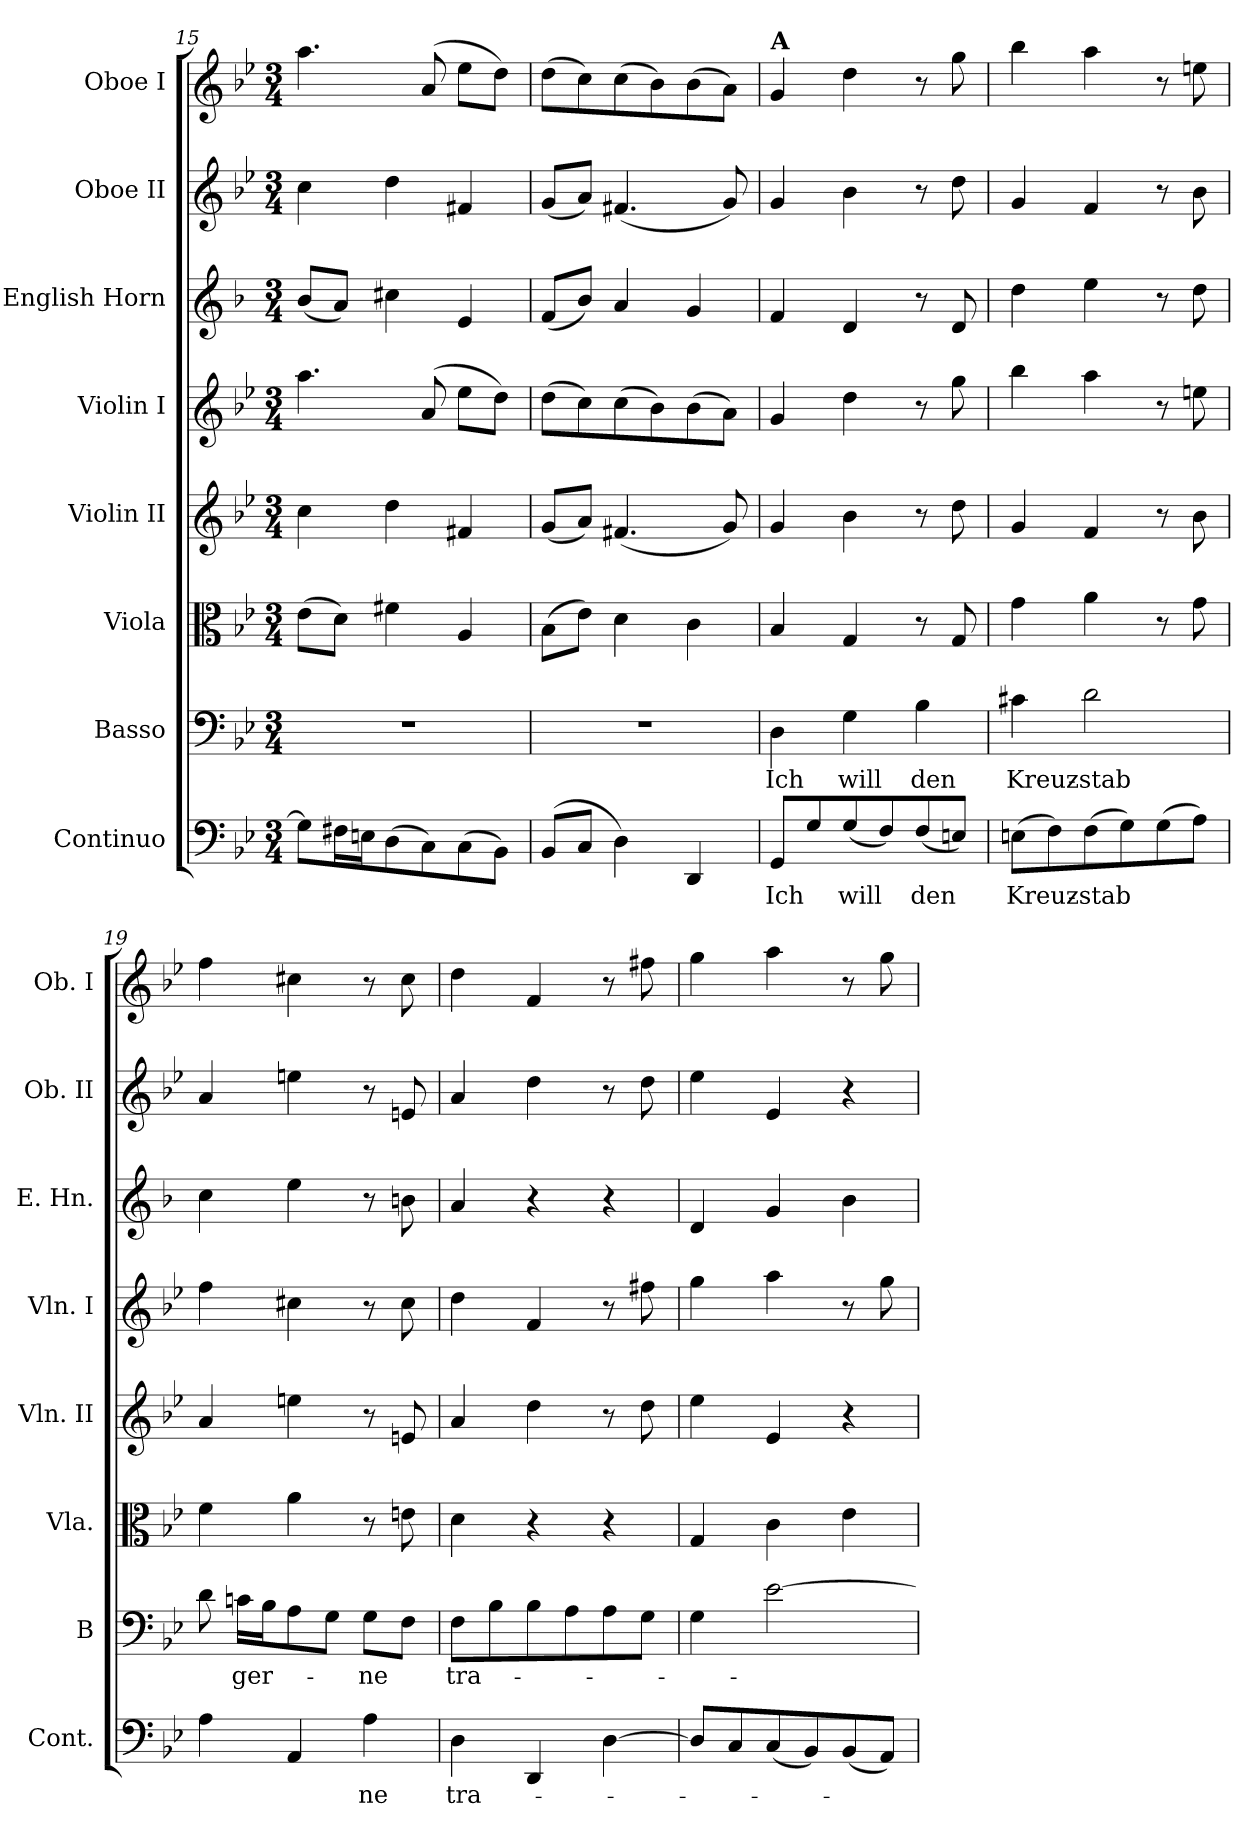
**kern	**text	**kern	**text	**kern	**kern	**kern	**kern	**kern	**kern
*part8	*part8	*part7	*part7	*part6	*part5	*part4	*part3	*part2	*part1
*staff8	*staff8	*staff7	*staff7	*staff6	*staff5	*staff4	*staff3	*staff2	*staff1
*I"Continuo	*	*I"Basso	*	*I"Viola	*I"Violin II	*I"Violin I	*I"English  Horn	*I"Oboe II	*I"Oboe I
*I'Cont.	*	*I'B	*	*I'Vla.	*I'Vln. II	*I'Vln. I	*I'E. Hn.	*I'Ob. II	*I'Ob. I
*clefF4	*	*clefF4	*	*clefC3	*clefG2	*clefG2	*clefG2	*clefG2	*clefG2
*	*	*	*	*	*	*	*ITrd-3c-5	*	*
*k[b-e-]	*	*k[b-e-]	*	*k[b-e-]	*k[b-e-]	*k[b-e-]	*k[b-e-]	*k[b-e-]	*k[b-e-]
*B-:	*	*B-:	*	*B-:	*B-:	*B-:	*B-:	*B-:	*B-:
*M3/4	*	*M3/4	*	*M3/4	*M3/4	*M3/4	*M3/4	*M3/4	*M3/4
=15	=15	=15	=15	=15	=15	=15	=15	=15	=15
!	!	!LO:N:vis=1	!	!	!	!	!	!	!
8G\L]	.	2.r	.	(>8e-\L	4cc\	4.aa\	(<8ee-/L	4cc\	4.aa\
16F#X\	.	.	.	8d\J)	.	.	8dd/J)	.	.
16En\	.	.	.	.	.	.	.	.	.
(>8D\	.	.	.	4f#X\	4dd\	.	4ff#X\	4dd\	.
8C\)	.	.	.	.	.	(>8a/	.	.	(>8a/
(>8C\	.	.	.	4A/	4f#X/	8ee-\L	4a/	4f#X/	8ee-\L
8BB-\J)	.	.	.	.	.	8dd\J)	.	.	8dd\J)
=16	=16	=16	=16	=16	=16	=16	=16	=16	=16
!	!	!LO:N:vis=1	!	!	!	!	!	!	!
(>8BB-/L	.	2.r	.	(>8B-\L	(<8g/L	(>8dd\L	(<8b-/L	(<8g/L	(>8dd\L
8C/J	.	.	.	8e-\J)	8a/J)	8cc\)	8ee-/J)	8a/J)	8cc\)
4D\)	.	.	.	4d\	(<4.f#X/	(>8cc\	4dd/	(<4.f#X/	(>8cc\
.	.	.	.	.	.	8b-\)	.	.	8b-\)
4DD/	.	.	.	4c\	.	(>8b-\	4cc/	.	(>8b-\
.	.	.	.	.	8g/)	8a\J)	.	8g/)	8a\J)
=17	=17	=17	=17	=17	=17	=17	=17	=17	=17
!	!	!	!	!	!	!	!	!	!LO:TX:a:B:t=A
!	!LO:LY:a:cj	!	!LO:LY:b:cj	!	!	!	!	!	!
8GG/L	Ich	4D\	Ich	4B-/	4g/	4g/	4b-/	4g/	4g/
8G/	.	.	.	.	.	.	.	.	.
!	!LO:LY:a:cj	!	!LO:LY:b:cj	!	!	!	!	!	!
(<8G/	will	4G\	will	4G/	4b-\	4dd\	4g/	4b-\	4dd\
8F/)	.	.	.	.	.	.	.	.	.
!	!LO:LY:a:cj	!	!LO:LY:b:cj	!	!	!	!	!	!
(<8F/	den	4B-\	den	8r	8r	8r	8r	8r	8r
8En/J)	.	.	.	8G/	8dd\	8gg\	8g/	8dd\	8gg\
=18	=18	=18	=18	=18	=18	=18	=18	=18	=18
!	!LO:LY:a:cj	!	!LO:LY:b:cj	!	!	!	!	!	!
(>8En\L	Kreuz-	4c#X\	Kreuz-	4g\	4g/	4bb-\	4gg\	4g/	4bb-\
8F\)	.	.	.	.	.	.	.	.	.
!	!LO:LY:a:cj	!	!LO:LY:b:cj	!	!	!	!	!	!
(>8F\	-stab	2d\	-stab	4a\	4f/	4aa\	4aa\	4f/	4aa\
8G\)	.	.	.	.	.	.	.	.	.
(>8G\	.	.	.	8r	8r	8r	8r	8r	8r
8A\J)	.	.	.	(8g\	8b-\	8een\	8gg\	8b-\	8een\
!!LO:PB:g=z
=19	=19	=19	=19	=19	=19	=19	=19	=19	=19
4A\	.	8d\	.	4f\	4a/	4ff\	4ff\	4a/	4ff\
!	!	!	!LO:LY:b:cj	!	!	!	!	!	!
.	.	16cn\L	ger-	.	.	.	.	.	.
.	.	16B-\	.	.	.	.	.	.	.
4AA/	.	8A\	.	4a\	4een\	4cc#X\	4aa\	4een\	4cc#X\
.	.	8G\J	.	.	.	.	.	.	.
!	!LO:LY:a:cj	!	!LO:LY:b:cj	!	!	!	!	!	!
4A\	ne	8G\L	-ne	8r	8r	8r	8r	8r	8r
.	.	8F\J	.	8en\	8en/	8cc#\	8een\	8en/	8cc#\
=20	=20	=20	=20	=20	=20	=20	=20	=20	=20
!	!LO:LY:a:cj	!	!LO:LY:b:cj	!	!	!	!	!	!
4D\	tra-	8F\L	tra-	4d\	4a/	4dd\	4dd/	4a/	4dd\
.	.	8B-\	.	.	.	.	.	.	.
4DD/	.	8B-\	.	4r	4dd\	4f/	4r	4dd\	4f/
.	.	8A\	.	.	.	.	.	.	.
[>4D\	.	8A\	.	4r	8r	8r	4r	8r	8r
.	.	8G\J	.	.	8dd\	8ff#X\	.	8dd\	8ff#X\
=21	=21	=21	=21	=21	=21	=21	=21	=21	=21
8D/L]	.	4G\	.	4G/	4ee-\	4gg\	4g/	4ee-\	4gg\
8C/	.	.	.	.	.	.	.	.	.
(<8C/	.	[>2e-\	.	4c\	4e-/	4aa\	4cc/	4e-/	4aa\
8BB-/)	.	.	.	.	.	.	.	.	.
(<8BB-/	.	.	.	4e-\	4r	8r	4ee-\	4r	8r
8AA/J)	.	.	.	.	.	8gg\	.	.	8gg\
=	=	=	=	=	=	=	=	=	=
*-	*-	*-	*-	*-	*-	*-	*-	*-	*-
